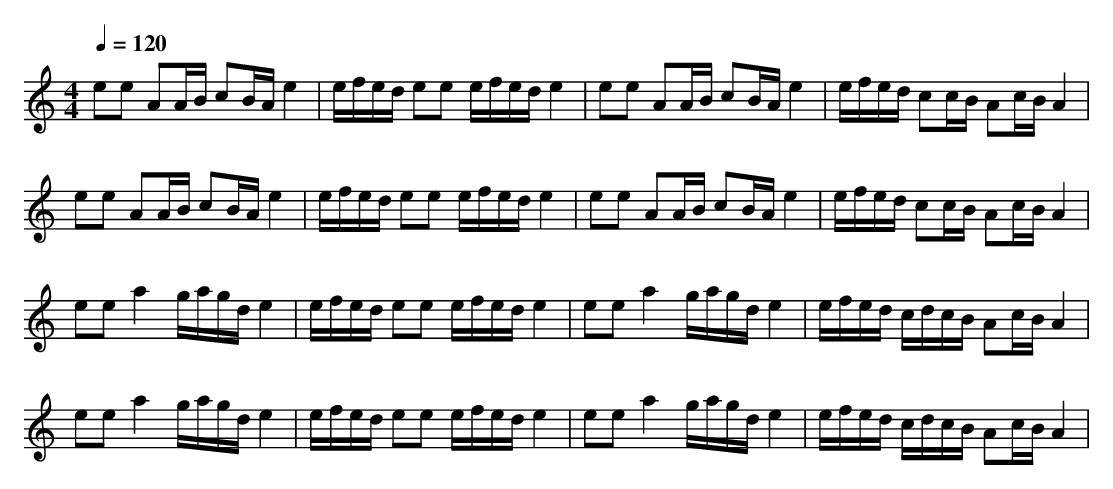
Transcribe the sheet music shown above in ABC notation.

X:1
T:
M: 4/4
L: 1/8
Q:1/4=120
K:C % 0 sharps
ee AA/2B/2 cB/2A/2 e2|e/2f/2e/2d/2 ee e/2f/2e/2d/2 e2|ee AA/2B/2 cB/2A/2 e2|e/2f/2e/2d/2 cc/2B/2 Ac/2B/2 A2|
ee AA/2B/2 cB/2A/2 e2|e/2f/2e/2d/2 ee e/2f/2e/2d/2 e2|ee AA/2B/2 cB/2A/2 e2|e/2f/2e/2d/2 cc/2B/2 Ac/2B/2 A2|
ee a2 g/2a/2g/2d/2 e2|e/2f/2e/2d/2 ee e/2f/2e/2d/2 e2|ee a2 g/2a/2g/2d/2 e2|e/2f/2e/2d/2 c/2d/2c/2B/2 Ac/2B/2 A2|
ee a2 g/2a/2g/2d/2 e2|e/2f/2e/2d/2 ee e/2f/2e/2d/2 e2|ee a2 g/2a/2g/2d/2 e2|e/2f/2e/2d/2 c/2d/2c/2B/2 Ac/2B/2 A2|
